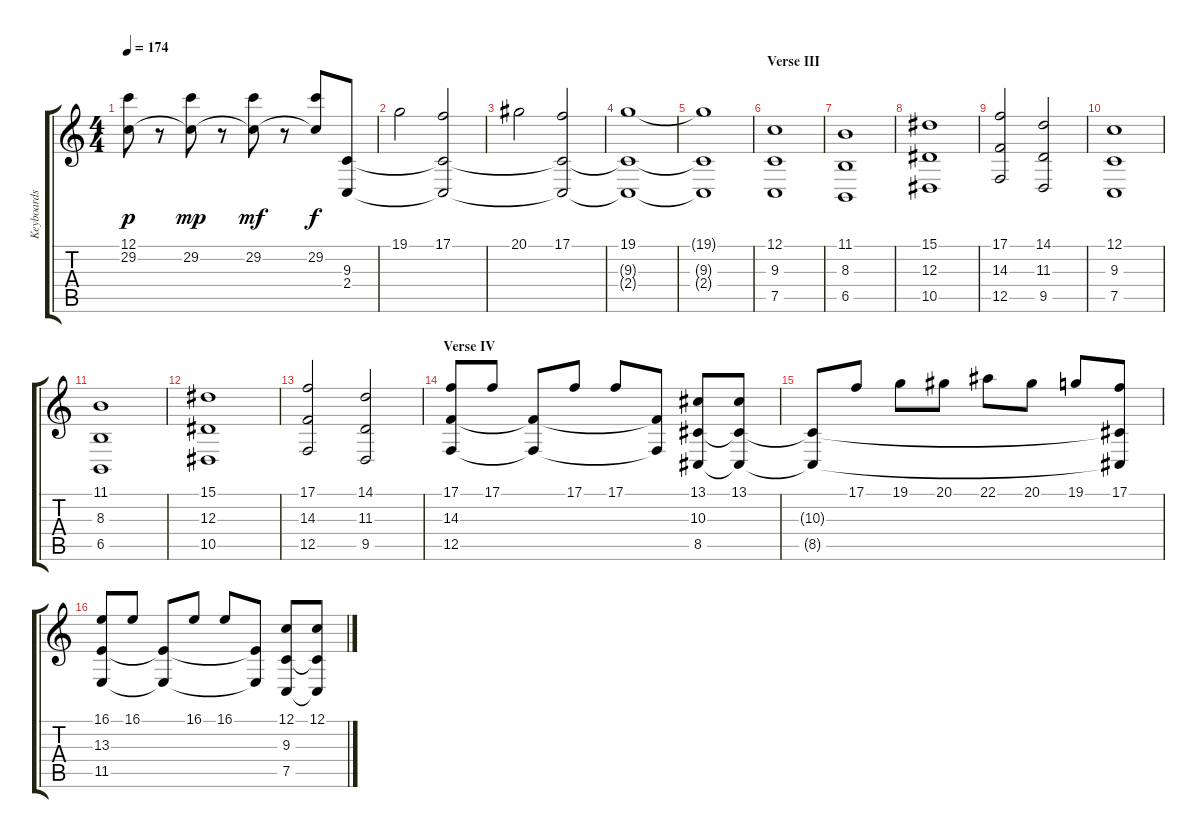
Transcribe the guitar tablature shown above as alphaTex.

\track ("Keyboards" "Keyboards") {instrument stringensemble1}
\staff {score tabs}
\tuning (C4 G3 Eb3 Bb2 F2 C2) {hide}
\ts (4 4)
\tempo 174
\clef g2
\ks c
(12.1{t} 29.2).8{dy p} r.8 (12.1{t} 29.2).8{dy mp} r.8 (12.1{t} 29.2).8{dy mf} r.8 (12.1{t} 29.2).8{dy f} (9.3{t} 2.4{t}).8 |
19.1.2 (17.1 9.3{t} 2.4{t}).2 |
20.1.2 (17.1 9.3{t} 2.4{t}).2 |
(19.1 9.3{t} 2.4{t}).1 |
(19.1{t} 9.3{t} 2.4{t}).1 |
\section ("" "Verse III")
(12.1 9.3 7.5).1 |
(11.1 8.3 6.5).1 |
(15.1 12.3 10.5).1 |
(17.1 14.3 12.5).2 (14.1 11.3 9.5).2 |
(12.1 9.3 7.5).1 |
(11.1 8.3 6.5).1 |
(15.1 12.3 10.5).1 |
(17.1 14.3 12.5).2 (14.1 11.3 9.5).2 |
\section ("" "Verse IV")
(17.1 14.3 12.5).8 17.1.8 (14.3{t} 12.5{t}).8 17.1.8 17.1.8 (14.3{t} 12.5{t}).8 (13.1 10.3 8.5).8 (13.1 10.3{t} 8.5{t}).8 |
(10.3{t} 8.5{t}).8 17.1.8 19.1.8 20.1.8 22.1.8 20.1.8 19.1.8 (17.1 10.3{t} 8.5{t}).8 |
(16.1 13.3 11.5).8 16.1.8 (13.3{t} 11.5{t}).8 16.1.8 16.1.8 (13.3{t} 11.5{t}).8 (12.1 9.3 7.5).8 (12.1 9.3{t} 7.5{t}).8
